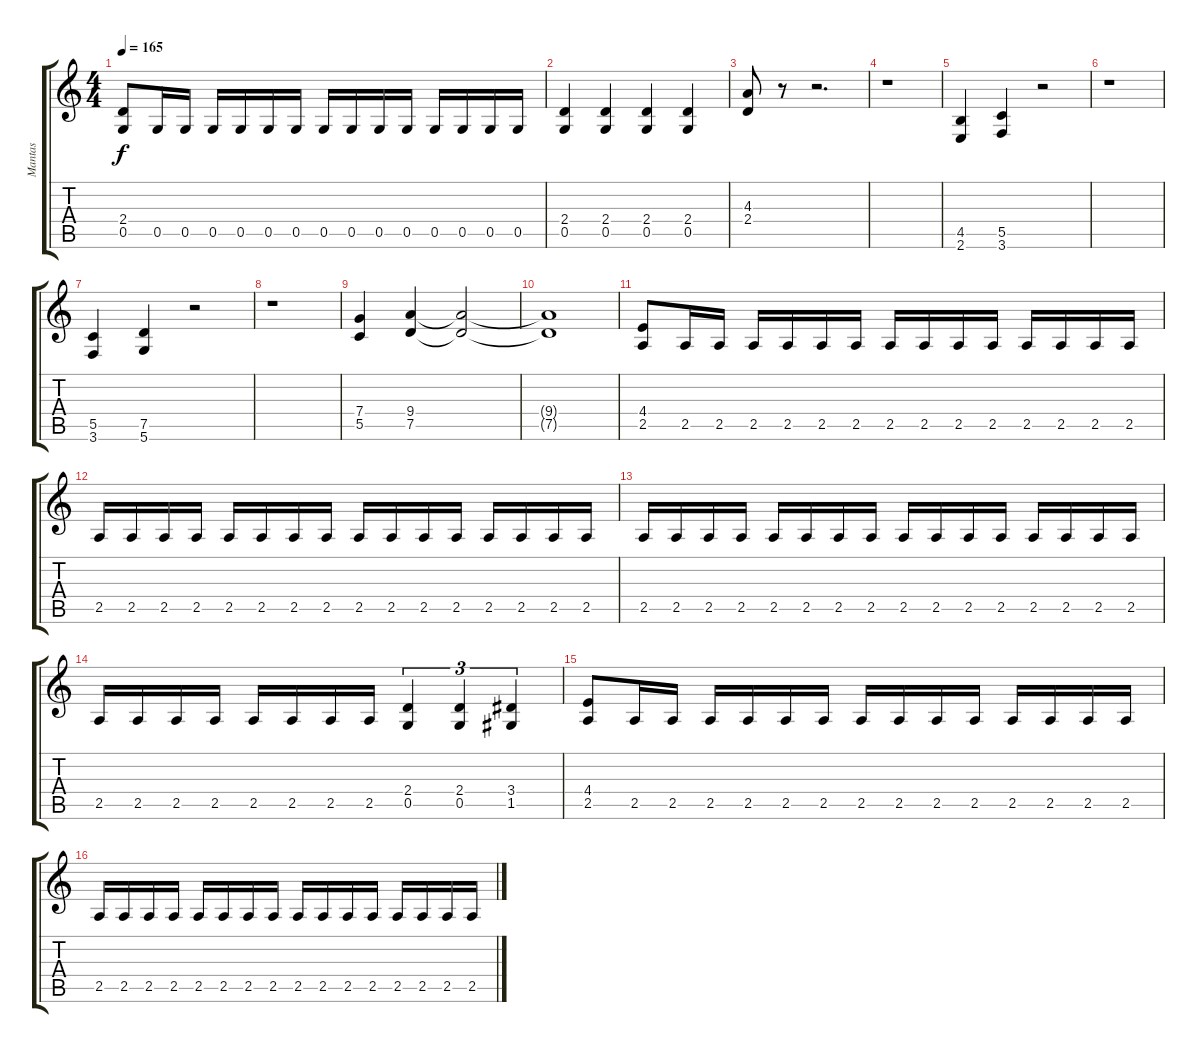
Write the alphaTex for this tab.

\track ("Mantas" "Mantas") {instrument distortionguitar}
\staff {score tabs}
\tuning (D4 A3 F3 C3 G2 D2) {hide}
\ts (4 4)
\tempo 165
\clef g2
\ks c
(2.4 0.5).8{dy f} 0.5.16 0.5.16 0.5.16 0.5.16 0.5.16 0.5.16 0.5.16 0.5.16 0.5.16 0.5.16 0.5.16 0.5.16 0.5.16 0.5.16 |
(2.4 0.5).4 (2.4 0.5).4 (2.4 0.5).4 (2.4 0.5).4 |
(4.3 2.4).8 r.8 r.2{d} |
r.1 |
(4.5 2.6).4 (5.5 3.6).4 r.2 |
r.1 |
(5.5 3.6).4 (7.5 5.6).4 r.2 |
r.1 |
(7.4 5.5).4 (9.4 7.5).4 (9.4{t} 7.5{t}).2 |
(9.4{t} 7.5{t}).1 |
(4.4 2.5).8 2.5.16 2.5.16 2.5.16 2.5.16 2.5.16 2.5.16 2.5.16 2.5.16 2.5.16 2.5.16 2.5.16 2.5.16 2.5.16 2.5.16 |
2.5.16 2.5.16 2.5.16 2.5.16 2.5.16 2.5.16 2.5.16 2.5.16 2.5.16 2.5.16 2.5.16 2.5.16 2.5.16 2.5.16 2.5.16 2.5.16 |
2.5.16 2.5.16 2.5.16 2.5.16 2.5.16 2.5.16 2.5.16 2.5.16 2.5.16 2.5.16 2.5.16 2.5.16 2.5.16 2.5.16 2.5.16 2.5.16 |
2.5.16 2.5.16 2.5.16 2.5.16 2.5.16 2.5.16 2.5.16 2.5.16 (2.4 0.5).4{tu (3 2)} (2.4 0.5).4{tu (3 2)} (3.4 1.5).4{tu (3 2)} |
(4.4 2.5).8 2.5.16 2.5.16 2.5.16 2.5.16 2.5.16 2.5.16 2.5.16 2.5.16 2.5.16 2.5.16 2.5.16 2.5.16 2.5.16 2.5.16 |
2.5.16 2.5.16 2.5.16 2.5.16 2.5.16 2.5.16 2.5.16 2.5.16 2.5.16 2.5.16 2.5.16 2.5.16 2.5.16 2.5.16 2.5.16 2.5.16
